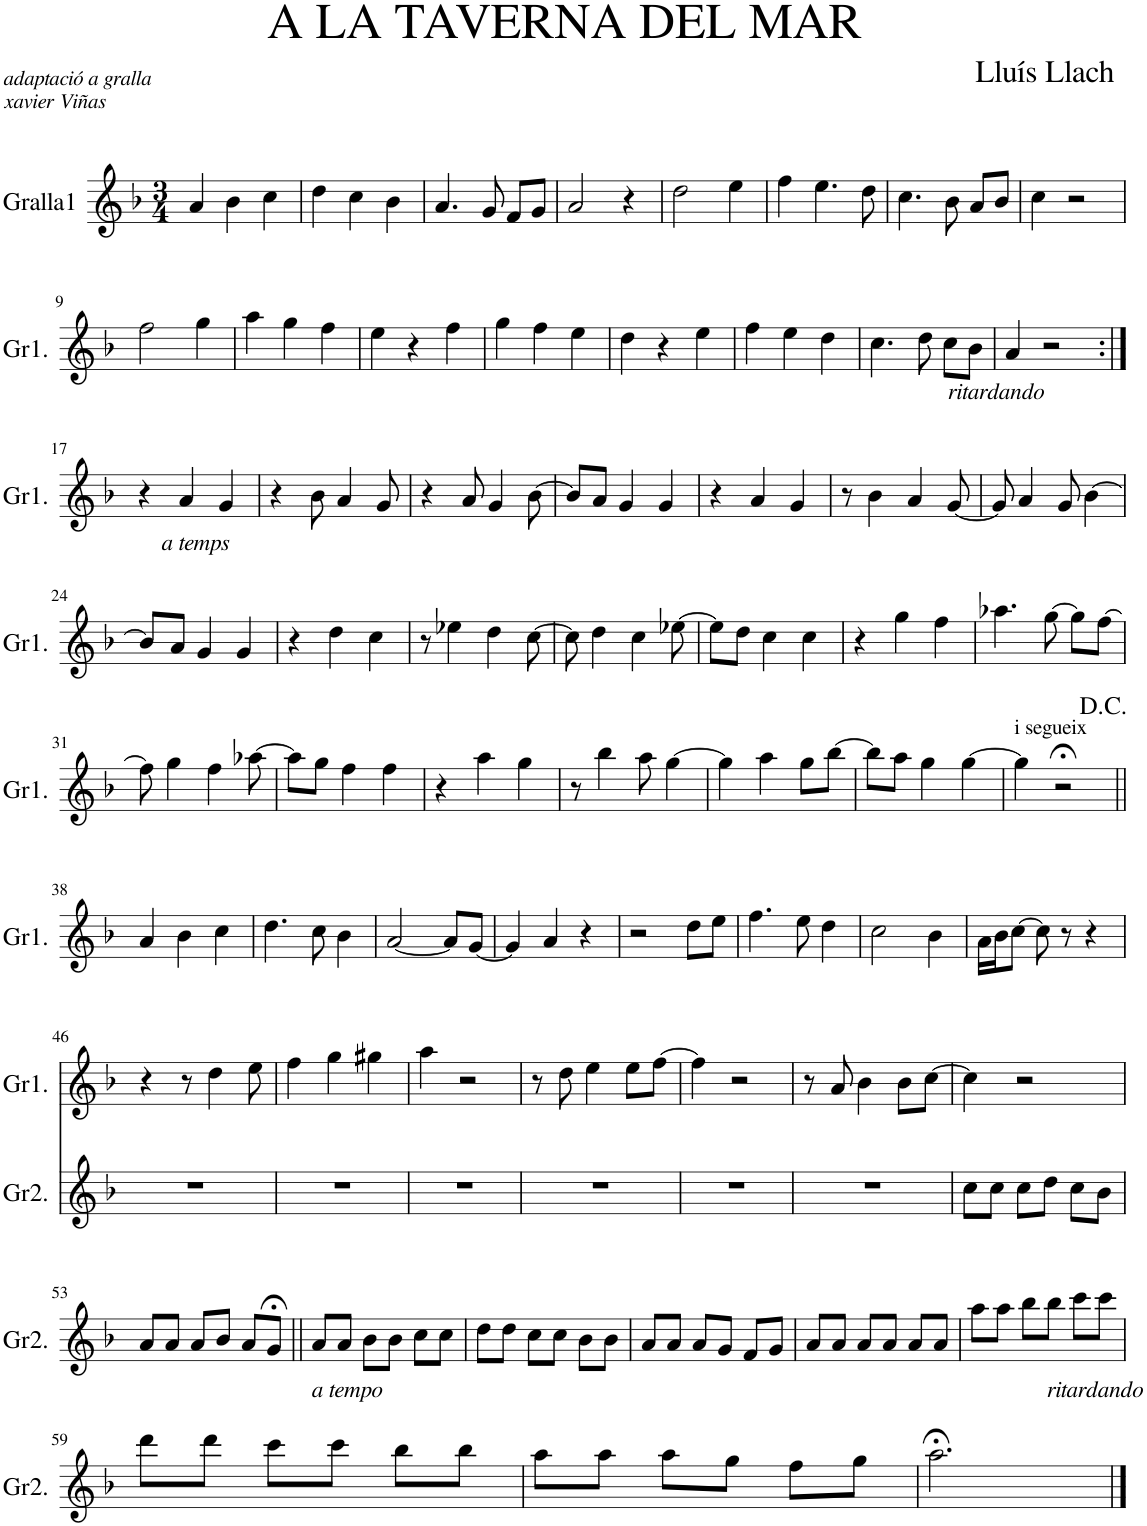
**kern	**kern
*part2	*part1
*staff2	*staff1
*I"Gralla2	*I"Gralla1
*I'Gr2.	*I'Gr1.
*stria5	*
*clefG2	*clefG2
*k[b-]	*k[b-]
*M3/4	*M3/4
=1	=1
2.r	4a/
.	4b-\
.	4cc\
=2	=2
2.r	4dd\
.	4cc\
.	4b-\
=3	=3
2.r	4.a/
.	8g/
.	8f/L
.	8g/J
=4	=4
2.r	2a/
.	4r
=5	=5
2.r	2dd\
.	4ee\
=6	=6
2.r	4ff\
.	4.ee\
.	8dd\
=7	=7
2.r	4.cc\
.	8b-\
.	8a/L
.	8b-/J
=8	=8
2.r	4cc\
.	2r
!!LO:LB:g=z
=9	=9
2.r	2ff\
.	4gg\
=10	=10
2.r	4aa\
.	4gg\
.	4ff\
=11	=11
2.r	4ee\
.	4r
.	4ff\
=12	=12
2.r	4gg\
.	4ff\
.	4ee\
=13	=13
2.r	4dd\
.	4r
.	4ee\
=14	=14
2.r	4ff\
.	4ee\
.	4dd\
=15	=15
2.r	4.cc\
.	8dd\
.	8cc\L
.	8b-\J
=16	=16
!	!LO:TX:b:i:t=ritardando
2.r	4a/
.	2r
!!LO:LB:g=z
=17:|!	=17:|!
2.r	4r
!	!LO:TX:b:i:t=a temps
.	4a/
.	4g/
=18	=18
2.r	4r
.	8b-\
.	4a/
.	8g/
=19	=19
2.r	4r
.	8a/
.	4g/
.	[8b-\
=20	=20
2.r	8b-/L]
.	8a/J
.	4g/
.	4g/
=21	=21
2.r	4r
.	4a/
.	4g/
=22	=22
2.r	8r
.	4b-\
.	4a/
.	[8g/
=23	=23
2.r	8g/]
.	4a/
.	8g/
.	[4b-\
!!LO:LB:g=z
=24	=24
2.r	8b-/L]
.	8a/J
.	4g/
.	4g/
=25	=25
2.r	4r
.	4dd\
.	4cc\
=26	=26
2.r	8r
.	4ee-X\
.	4dd\
.	[8cc\
=27	=27
2.r	8cc\]
.	4dd\
.	4cc\
.	[8ee-X\
=28	=28
2.r	8ee-\L]
.	8dd\J
.	4cc\
.	4cc\
=29	=29
2.r	4r
.	4gg\
.	4ff\
=30	=30
2.r	4.aa-X\
.	[8gg\
.	8gg\L]
.	[8ff\J
!!LO:LB:g=z
=31	=31
2.r	8ff\]
.	4gg\
.	4ff\
.	[8aa-X\
=32	=32
2.r	8aa-\L]
.	8gg\J
.	4ff\
.	4ff\
=33	=33
2.r	4r
.	4aa\
.	4gg\
=34	=34
2.r	8r
.	4bb-\
.	8aa\
.	[4gg\
=35	=35
2.r	4gg\]
.	4aa\
.	8gg\L
.	[8bb-\J
=36	=36
2.r	8bb-\L]
.	8aa\J
.	4gg\
.	[4gg\
=37	=37
!	!LO:TX:a:t=i segueix
2.r	4gg\]
.	2r;<
!!LO:LB:g=z
=38||	=38||
2.r	4a/
.	4b-\
.	4cc\
=39	=39
2.r	4.dd\
.	8cc\
.	4b-\
=40	=40
2.r	[2a/
.	8a/L]
.	[8g/J
=41	=41
2.r	4g/]
.	4a/
.	4r
=42	=42
2.r	2r
.	8dd\L
.	8ee\J
=43	=43
2.r	4.ff\
.	8ee\
.	4dd\
=44	=44
2.r	2cc\
.	4b-\
=45	=45
2.r	16a\LL
.	16b-\J
.	[8cc\J
.	8cc\]
.	8r
.	4r
!!LO:LB:g=z
=46	=46
2.r	4r
.	8r
.	4dd\
.	8ee\
=47	=47
2.r	4ff\
.	4gg\
.	4gg#X\
=48	=48
2.r	4aa\
.	2r
=49	=49
2.r	8r
.	8dd\
.	4ee\
.	8ee\L
.	[8ff\J
=50	=50
2.r	4ff\]
.	2r
=51	=51
2.r	8r
.	8a/
.	4b-\
.	8b-\L
.	[8cc\J
=52	=52
8cc\L	4cc\]
8cc\J	.
8cc\L	2r
8dd\J	.
8cc\L	.
8b-\J	.
!!LO:LB:g=z
=53	=53
8a/L	2.r
8a/J	.
8a/L	.
8b-/J	.
8a/L	.
8g;</J	.
=54||	=54||
!LO:TX:b:i:t=a tempo	!
8a/L	2.r
8a/J	.
8b-\L	.
8b-\J	.
8cc\L	.
8cc\J	.
=55	=55
8dd\L	2.r
8dd\J	.
8cc\L	.
8cc\J	.
8b-\L	.
8b-\J	.
=56	=56
8a/L	2.r
8a/J	.
8a/L	.
8g/J	.
8f/L	.
8g/J	.
=57	=57
8a/L	2.r
8a/J	.
8a/L	.
8a/J	.
8a/L	.
8a/J	.
=58	=58
8aa\L	2.r
8aa\J	.
8bb-\L	.
!LO:TX:b:i:t=ritardando	!
8bb-\J	.
8ccc\L	.
8ccc\J	.
!!LO:LB:g=z
=59	=59
8ddd\L	2.r
8ddd\J	.
8ccc\L	.
8ccc\J	.
8bb-\L	.
8bb-\J	.
=60	=60
8aa\L	2.r
8aa\J	.
8aa\L	.
8gg\J	.
8ff\L	.
8gg\J	.
=61	=61
2.aa;<\	2.r
==	==
*-	*-
